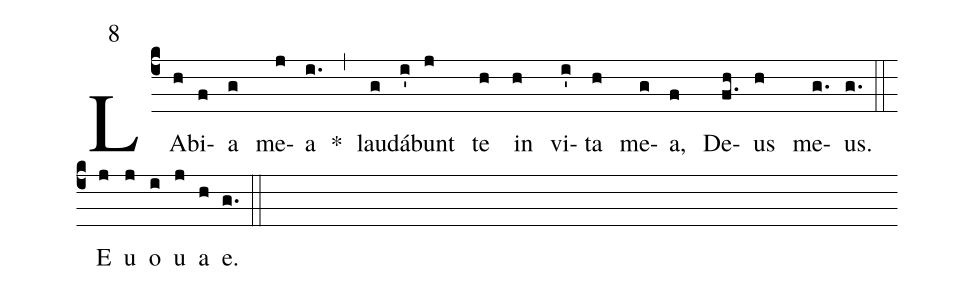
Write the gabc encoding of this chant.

mode:8;
%%
(c4)LA(h)bi(f)a(g) me(j)a(i.) *(,) lau(g)dá(i')bunt(j) te(h) in(h) vi(i')ta(h) me(g)a,(f) De(f.h)us(h) me(g.)us.(g.) (::) <eu>E(j) u(j) o(i) u(j) a(h) e.</eu>(g.) (::)
